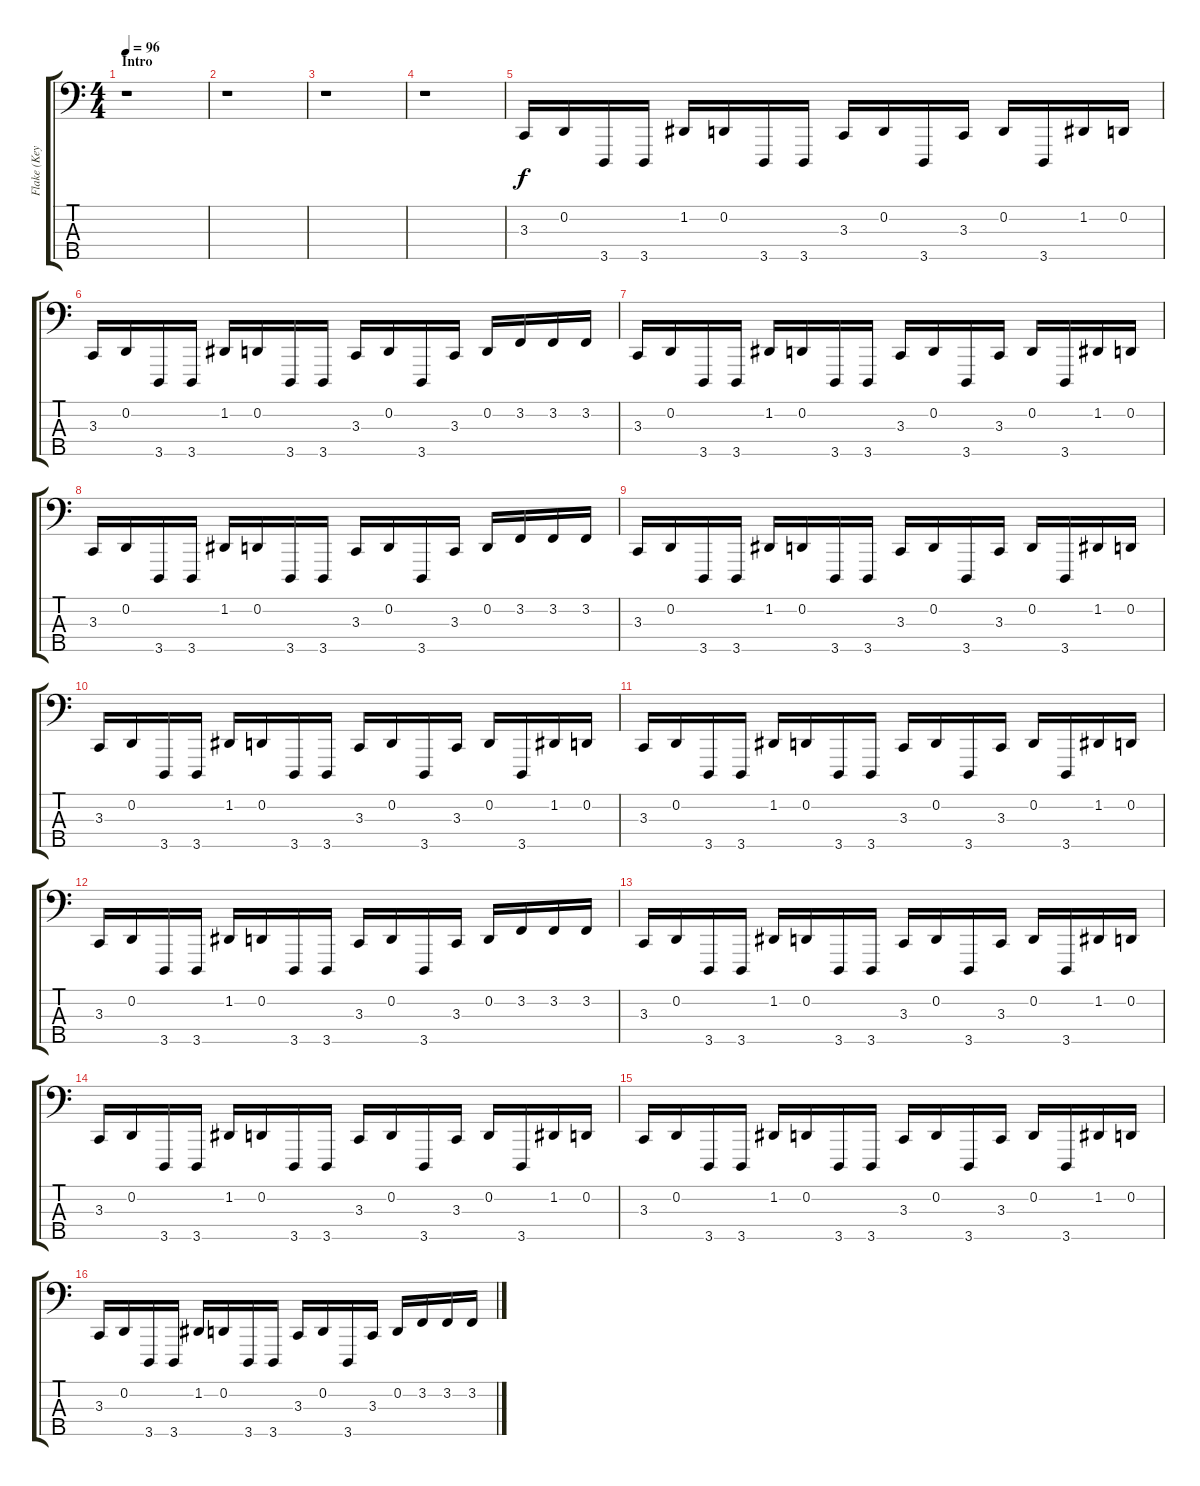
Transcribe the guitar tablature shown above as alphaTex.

\track ("Flake (Keyboard 1)" "Flake (Key") {instrument lead8bassandlead}
\staff {score tabs}
\tuning (G2 D2 A1 E1 B0) {hide}
\ts (4 4)
\section ("" "Intro")
\tempo 96
\clef f4
\ks c
r.1{dy f instrument lead8bassandlead} |
r.1 |
r.1 |
r.1 |
3.3.16 0.2.16 3.5.16 3.5.16 1.2.16 0.2.16 3.5.16 3.5.16 3.3.16 0.2.16 3.5.16 3.3.16 0.2.16 3.5.16 1.2.16 0.2.16 |
3.3.16 0.2.16 3.5.16 3.5.16 1.2.16 0.2.16 3.5.16 3.5.16 3.3.16 0.2.16 3.5.16 3.3.16 0.2.16 3.2.16 3.2.16 3.2.16 |
3.3.16 0.2.16 3.5.16 3.5.16 1.2.16 0.2.16 3.5.16 3.5.16 3.3.16 0.2.16 3.5.16 3.3.16 0.2.16 3.5.16 1.2.16 0.2.16 |
3.3.16 0.2.16 3.5.16 3.5.16 1.2.16 0.2.16 3.5.16 3.5.16 3.3.16 0.2.16 3.5.16 3.3.16 0.2.16 3.2.16 3.2.16 3.2.16 |
3.3.16 0.2.16 3.5.16 3.5.16 1.2.16 0.2.16 3.5.16 3.5.16 3.3.16 0.2.16 3.5.16 3.3.16 0.2.16 3.5.16 1.2.16 0.2.16 |
3.3.16 0.2.16 3.5.16 3.5.16 1.2.16 0.2.16 3.5.16 3.5.16 3.3.16 0.2.16 3.5.16 3.3.16 0.2.16 3.5.16 1.2.16 0.2.16 |
3.3.16 0.2.16 3.5.16 3.5.16 1.2.16 0.2.16 3.5.16 3.5.16 3.3.16 0.2.16 3.5.16 3.3.16 0.2.16 3.5.16 1.2.16 0.2.16 |
3.3.16 0.2.16 3.5.16 3.5.16 1.2.16 0.2.16 3.5.16 3.5.16 3.3.16 0.2.16 3.5.16 3.3.16 0.2.16 3.2.16 3.2.16 3.2.16 |
3.3.16 0.2.16 3.5.16 3.5.16 1.2.16 0.2.16 3.5.16 3.5.16 3.3.16 0.2.16 3.5.16 3.3.16 0.2.16 3.5.16 1.2.16 0.2.16 |
3.3.16 0.2.16 3.5.16 3.5.16 1.2.16 0.2.16 3.5.16 3.5.16 3.3.16 0.2.16 3.5.16 3.3.16 0.2.16 3.5.16 1.2.16 0.2.16 |
3.3.16 0.2.16 3.5.16 3.5.16 1.2.16 0.2.16 3.5.16 3.5.16 3.3.16 0.2.16 3.5.16 3.3.16 0.2.16 3.5.16 1.2.16 0.2.16 |
3.3.16 0.2.16 3.5.16 3.5.16 1.2.16 0.2.16 3.5.16 3.5.16 3.3.16 0.2.16 3.5.16 3.3.16 0.2.16 3.2.16 3.2.16 3.2.16
